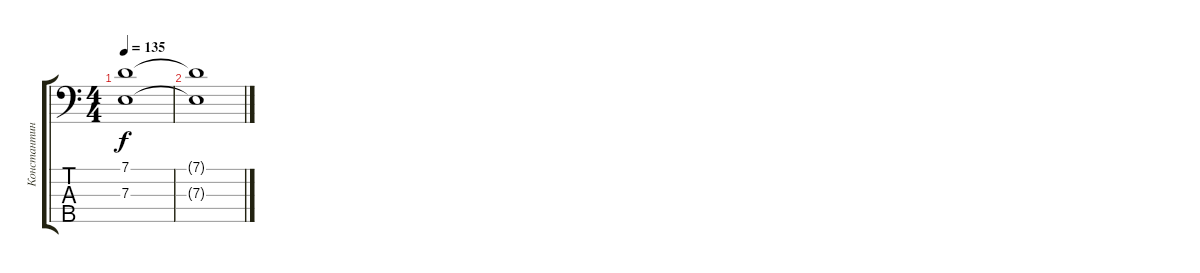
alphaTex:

\track ("Константин Бекрев" "Константин") {instrument electricbasspick}
\staff {score tabs}
\tuning (G2 D2 A1 E1 B0) {hide}
\ts (4 4)
\tempo 135
\clef f4
\ks c
(7.1{t} 7.3{t}).1{dy f} |
(7.1{t} 7.3{t}).1
